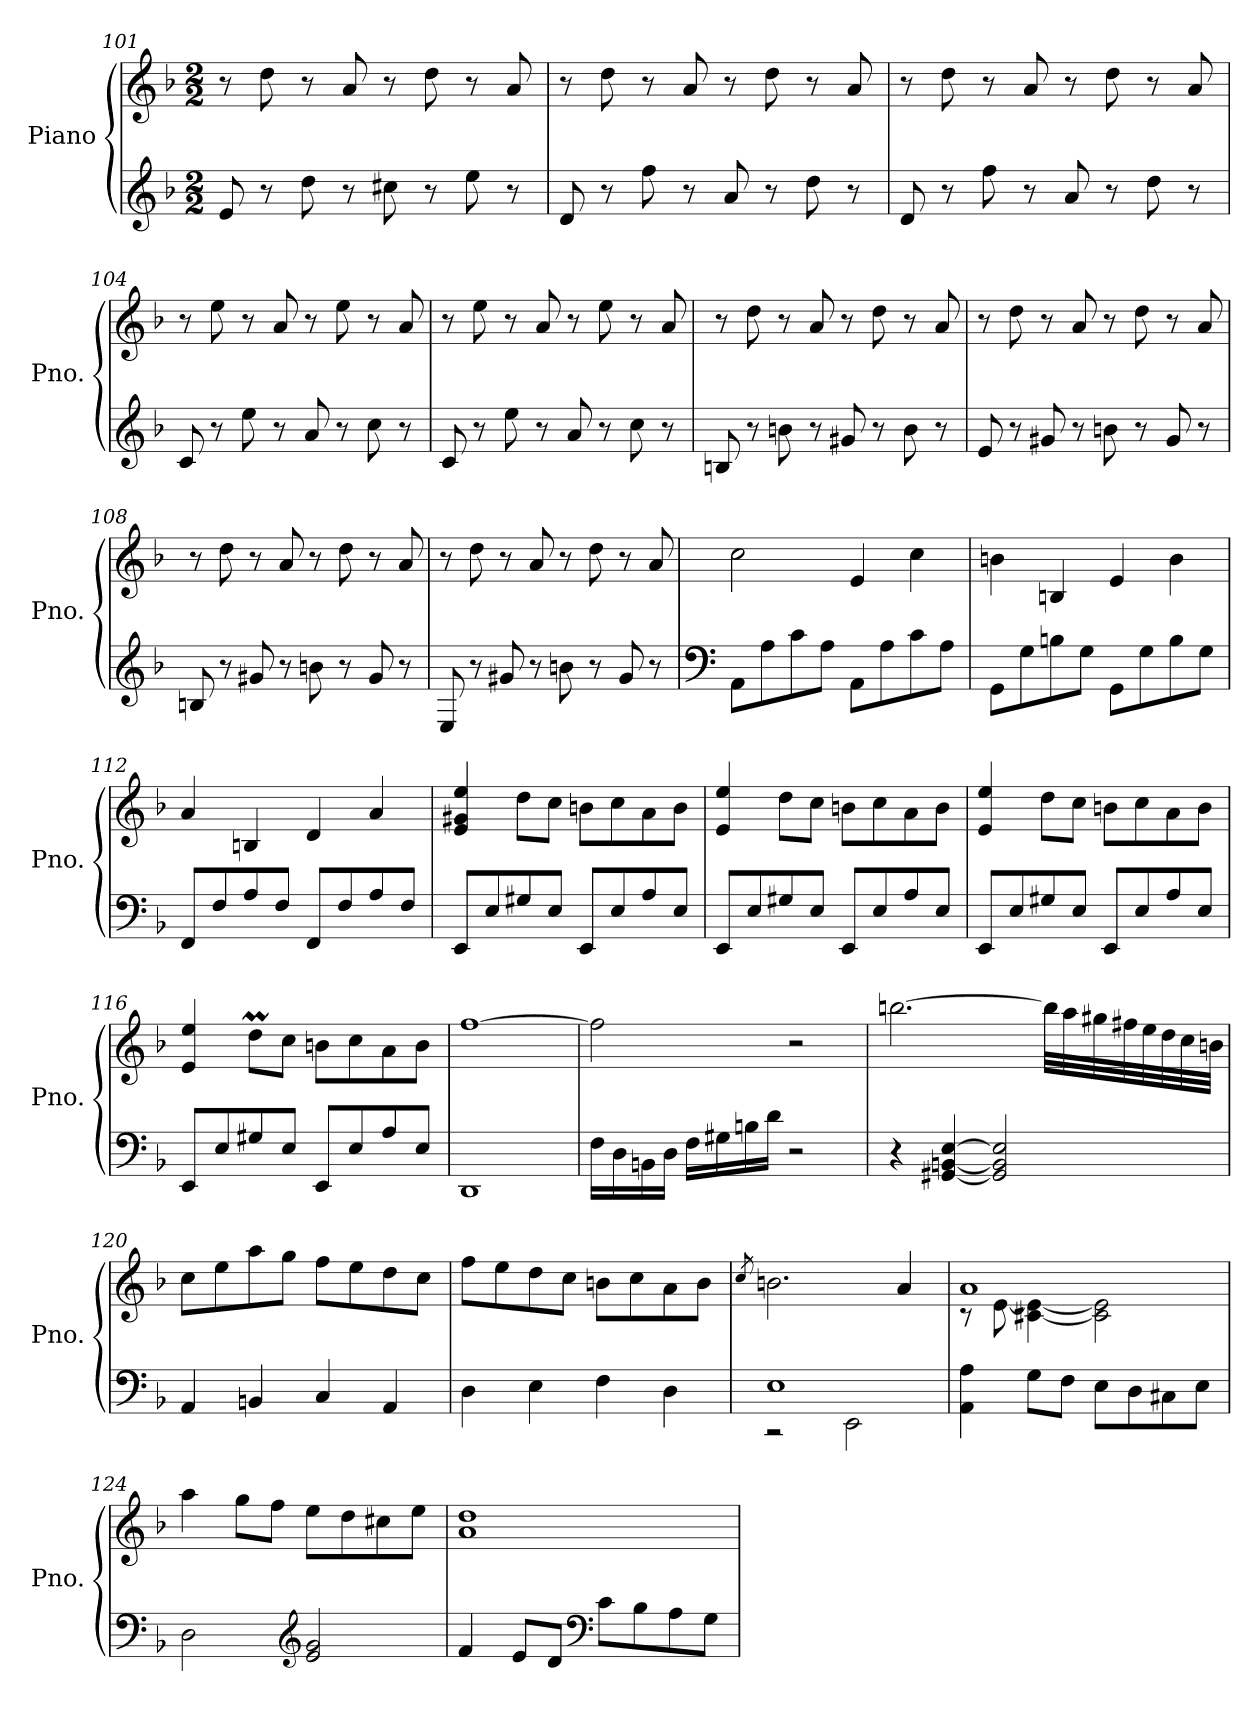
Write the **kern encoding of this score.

**kern	**kern
*part1	*part1
*staff2	*staff1
*I"Piano	*
*I'Pno.	*
*clefG2	*clefG2
*k[b-]	*k[b-]
*M2/2	*M2/2
=101	=101
8e/	8r
8r	8dd\
8dd\	8r
8r	8a/
8cc#X\	8r
8r	8dd\
8ee\	8r
8r	8a/
!!LO:LB:g=z
=102	=102
8d/	8r
8r	8dd\
8ff\	8r
8r	8a/
8a/	8r
8r	8dd\
8dd\	8r
8r	8a/
=103	=103
8d/	8r
8r	8dd\
8ff\	8r
8r	8a/
8a/	8r
8r	8dd\
8dd\	8r
8r	8a/
=104	=104
8c/	8r
8r	8ee\
8ee\	8r
8r	8a/
8a/	8r
8r	8ee\
8cc\	8r
8r	8a/
=105	=105
8c/	8r
8r	8ee\
8ee\	8r
8r	8a/
8a/	8r
8r	8ee\
8cc\	8r
8r	8a/
!!LO:LB:g=z
=106	=106
8Bn/	8r
8r	8dd\
8bn\	8r
8r	8a/
8g#X/	8r
8r	8dd\
8b\	8r
8r	8a/
=107	=107
8e/	8r
8r	8dd\
8g#X/	8r
8r	8a/
8bn\	8r
8r	8dd\
8g#/	8r
8r	8a/
=108	=108
8Bn/	8r
8r	8dd\
8g#X/	8r
8r	8a/
8bn\	8r
8r	8dd\
8g#/	8r
8r	8a/
=109	=109
8E/	8r
8r	8dd\
8g#X/	8r
8r	8a/
8bn\	8r
8r	8dd\
8g#/	8r
8r	8a/
!!LO:LB:g=z
=110	=110
*clefF4	*
8AA\L	2cc\
8A\	.
8c\	.
8A\J	.
8AA\L	4e/
8A\	.
8c\	4cc\
8A\J	.
=111	=111
8GG\L	4bn\
8G\	.
8Bn\	4Bn/
8G\J	.
8GG\L	4e/
8G\	.
8B\	4b\
8G\J	.
=112	=112
8FF/L	4a/
8F/	.
8A/	4Bn/
8F/J	.
8FF/L	4d/
8F/	.
8A/	4a/
8F/J	.
=113	=113
8EE/L	4e/ 4g#X/ 4ee/
8E/	.
8G#X/	8dd\L
8E/J	8cc\J
8EE/L	8bn\L
8E/	8cc\
8A/	8a\
8E/J	8b\J
=114	=114
8EE/L	4e/ 4ee/
8E/	.
8G#X/	8dd\L
8E/J	8cc\J
8EE/L	8bn\L
8E/	8cc\
8A/	8a\
8E/J	8b\J
!!LO:LB:g=z
=115	=115
8EE/L	4e/ 4ee/
8E/	.
8G#X/	8dd\L
8E/J	8cc\J
8EE/L	8bn\L
8E/	8cc\
8A/	8a\
8E/J	8b\J
=116	=116
8EE/L	4e/ 4ee/
8E/	.
8G#X/	8ddM\L
8E/J	8cc\J
8EE/L	8bn\L
8E/	8cc\
8A/	8a\
8E/J	8b\J
=117	=117
1DD	[1ff
=118	=118
16F\LL	2ff\]
16D\	.
16BBn\	.
16D\JJ	.
16F\LL	.
16G#X\	.
16Bn\	.
16d\JJ	.
2r	2r
!!LO:PB:g=z
=119	=119
4r	[2.bbn\
[4GG#X/ [4BBn/ [4E/	.
2GG#/] 2BB/] 2E/]	.
.	32bb\LLL]
.	32aa\
.	32gg#X\
.	32ff#X\
.	32ee\
.	32dd\
.	32cc\
.	32bn\JJJ
=120	=120
4AA/	8cc\L
.	8ee\
4BBn/	8aa\
.	8gg\J
4C/	8ff\L
.	8ee\
4AA/	8dd\
.	8cc\J
=121	=121
4D\	8ff\L
.	8ee\
4E\	8dd\
.	8cc\J
4F\	8bn\L
.	8cc\
4D\	8a\
.	8b\J
=122	=122
.	8qcc/
*^	*
1E	2r	2.bn\
.	2EE\	.
.	.	4a/
*v	*v	*
!!LO:LB:g=z
=123	=123
*	*^
4AA\ 4A\	1a	8r
.	.	[8e\
8G\L	.	[4c#X\ 4e\_
8F\J	.	.
8E\L	.	2c#\] 2e\]
8D\	.	.
8C#X\	.	.
8E\J	.	.
*	*v	*v
=124	=124
2D\	4aa\
.	8gg\L
.	8ff\J
*clefG2	*
2e/ 2g/	8ee\L
.	8dd\
.	8cc#X\
.	8ee\J
=125	=125
4f/	1a 1dd
8e/L	.
8d/J	.
*clefF4	*
8c\L	.
8B-\	.
8A\	.
8G\J	.
=	=
*-	*-
